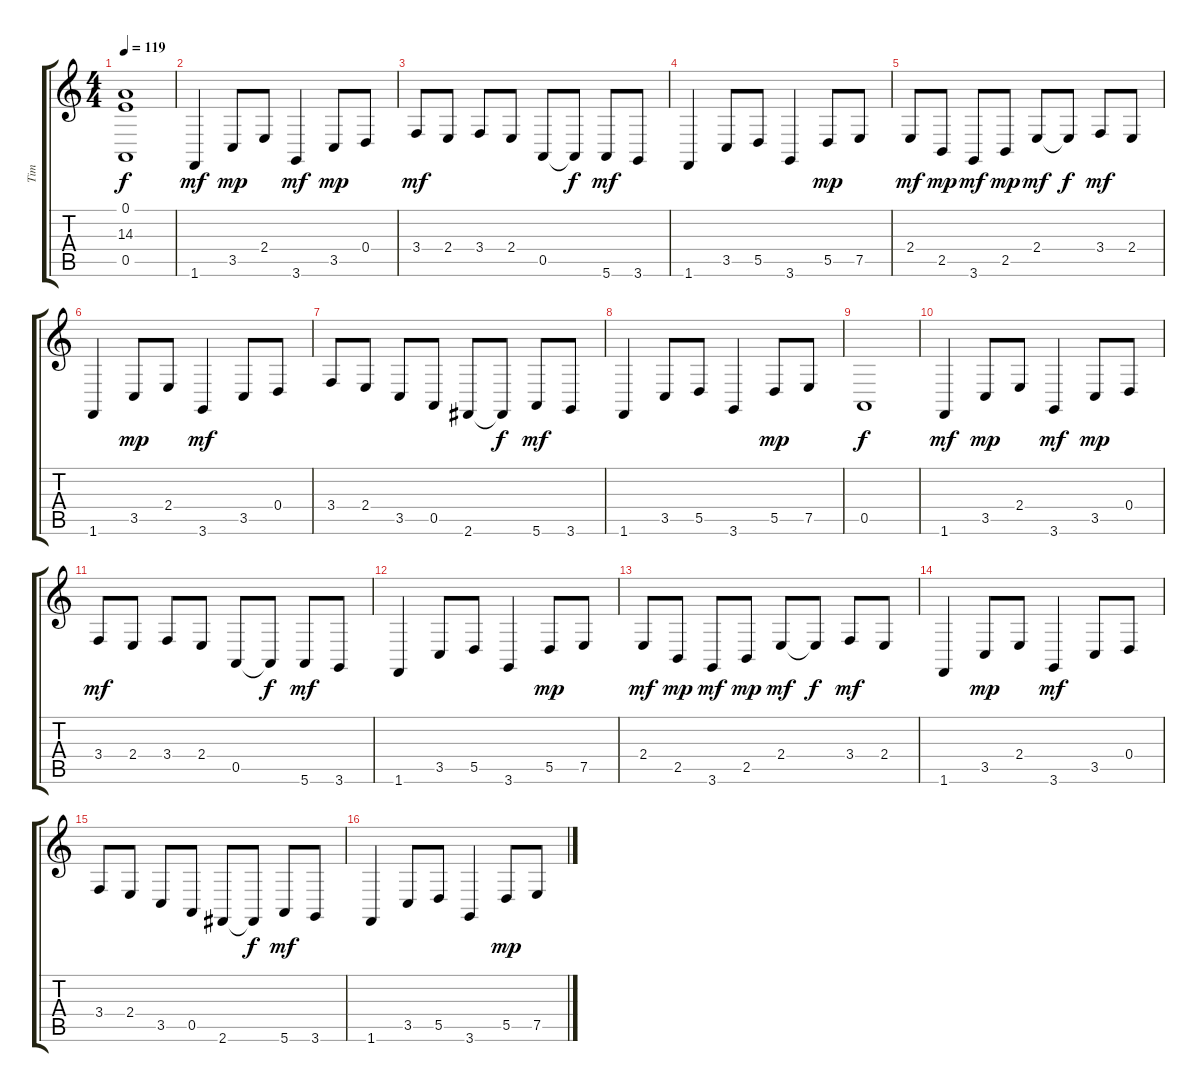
\track ("Tim" "Tim") {instrument koto}
\staff {score tabs}
\tuning (E4 B3 G3 D3 A2 E2) {hide}
\ts (4 4)
\tempo 119
\clef g2
\ks c
(0.1 14.3 0.5).1{dy f} |
1.6.4{dy mf} 3.5.8{dy mp} 2.4.8 3.6.4{dy mf} 3.5.8{dy mp} 0.4.8 |
3.4.8{dy mf} 2.4.8 3.4.8 2.4.8 0.5.8 0.5{t}.8{dy f} 5.6.8{dy mf} 3.6.8 |
1.6.4 3.5.8 5.5.8 3.6.4 5.5.8{dy mp} 7.5.8 |
2.4.8{dy mf} 2.5.8{dy mp} 3.6.8{dy mf} 2.5.8{dy mp} 2.4.8{dy mf} 2.4{t}.8{dy f} 3.4.8{dy mf} 2.4.8 |
1.6.4 3.5.8{dy mp} 2.4.8 3.6.4{dy mf} 3.5.8 0.4.8 |
3.4.8 2.4.8 3.5.8 0.5.8 2.6.8 2.6{t}.8{dy f} 5.6.8{dy mf} 3.6.8 |
1.6.4 3.5.8 5.5.8 3.6.4 5.5.8{dy mp} 7.5.8 |
0.5.1{dy f} |
1.6.4{dy mf} 3.5.8{dy mp} 2.4.8 3.6.4{dy mf} 3.5.8{dy mp} 0.4.8 |
3.4.8{dy mf} 2.4.8 3.4.8 2.4.8 0.5.8 0.5{t}.8{dy f} 5.6.8{dy mf} 3.6.8 |
1.6.4 3.5.8 5.5.8 3.6.4 5.5.8{dy mp} 7.5.8 |
2.4.8{dy mf} 2.5.8{dy mp} 3.6.8{dy mf} 2.5.8{dy mp} 2.4.8{dy mf} 2.4{t}.8{dy f} 3.4.8{dy mf} 2.4.8 |
1.6.4 3.5.8{dy mp} 2.4.8 3.6.4{dy mf} 3.5.8 0.4.8 |
3.4.8 2.4.8 3.5.8 0.5.8 2.6.8 2.6{t}.8{dy f} 5.6.8{dy mf} 3.6.8 |
1.6.4 3.5.8 5.5.8 3.6.4 5.5.8{dy mp} 7.5.8
